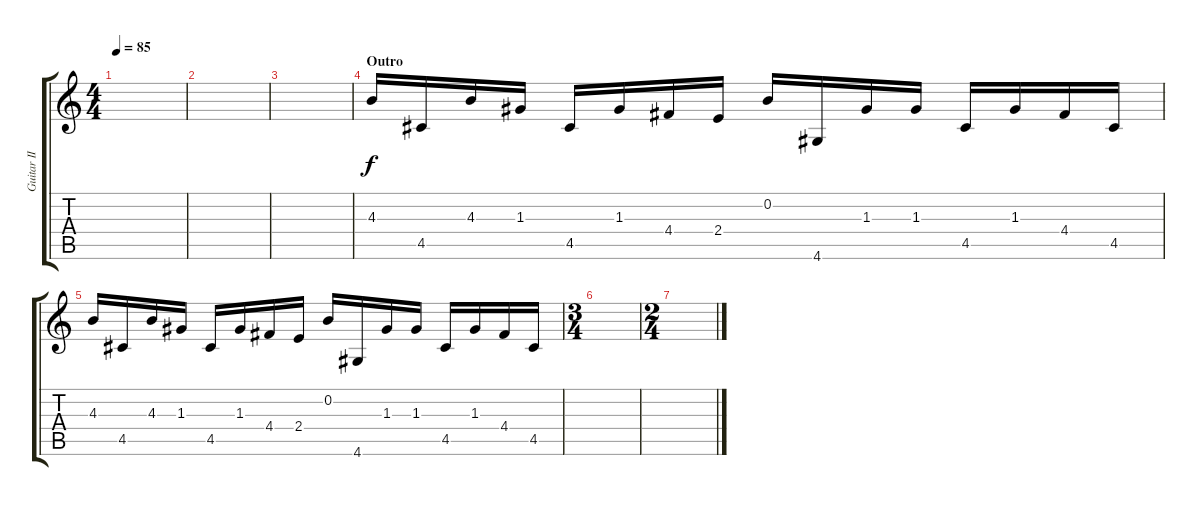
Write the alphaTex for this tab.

\track ("Guitar II" "Guitar II") {instrument electricguitarmuted}
\staff {score tabs}
\tuning (E4 B3 G3 D3 A2 E2) {hide}
\ts (4 4)
\tempo 85
\clef g2
\ks c
|
|
|
\section ("" "Outro")
4.3.16{dy f instrument electricguitarmuted} 4.5.16 4.3.16 1.3.16 4.5.16 1.3.16 4.4.16 2.4.16 0.2.16 4.6.16 1.3.16 1.3.16 4.5.16 1.3.16 4.4.16 4.5.16 |
4.3.16 4.5.16 4.3.16 1.3.16 4.5.16 1.3.16 4.4.16 2.4.16 0.2.16 4.6.16 1.3.16 1.3.16 4.5.16 1.3.16 4.4.16 4.5.16 |
\ts (3 4)
|
\ts (2 4)
